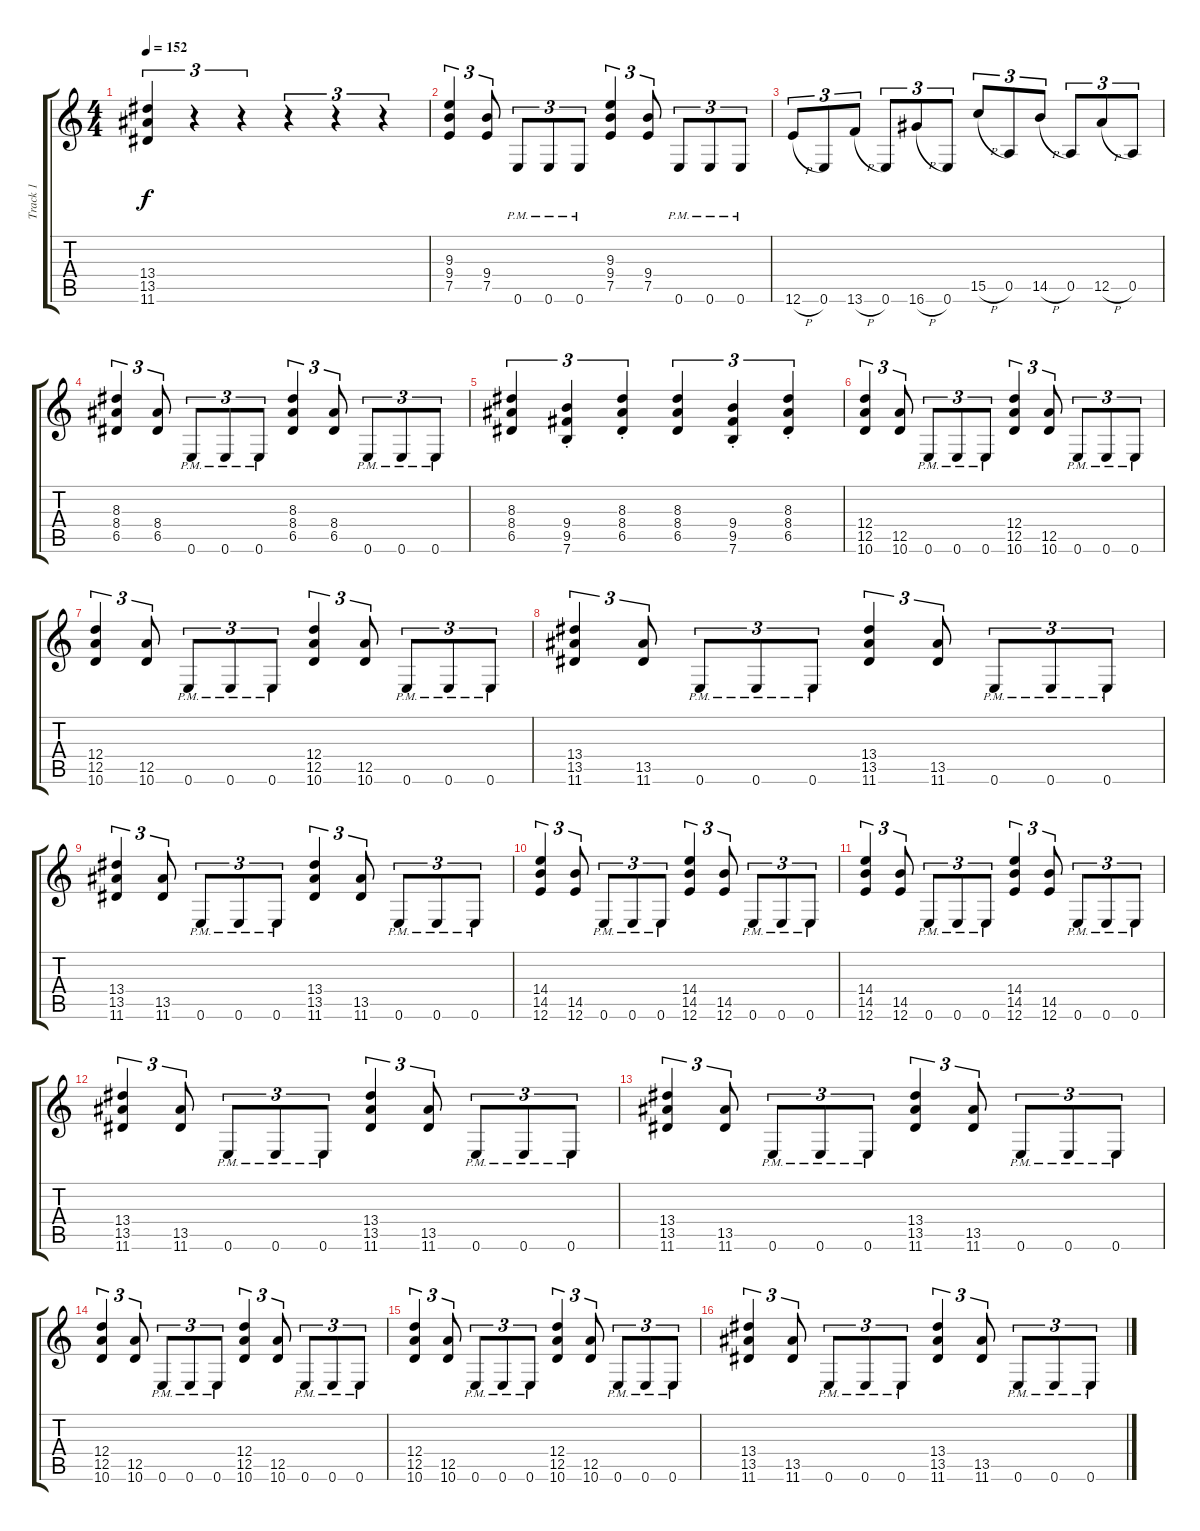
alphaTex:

\track ("Track 1" "Track 1") {instrument electricguitarjazz}
\staff {score tabs}
\tuning (D4 B3 G3 D3 A2 E2) {hide}
\ts (4 4)
\tempo 152
\clef g2
\ks c
(13.4 13.5 11.6).4{tu (3 2) dy f} r.4{tu (3 2)} r.4{tu (3 2)} r.4{tu (3 2)} r.4{tu (3 2)} r.4{tu (3 2)} |
(9.3 9.4 7.5).4{tu (3 2)} (9.4 7.5).8{tu (3 2)} 0.6{pm}.8{tu (3 2)} 0.6{pm}.8{tu (3 2)} 0.6{pm}.8{tu (3 2)} (9.3 9.4 7.5).4{tu (3 2)} (9.4 7.5).8{tu (3 2)} 0.6{pm}.8{tu (3 2)} 0.6{pm}.8{tu (3 2)} 0.6{pm}.8{tu (3 2)} |
12.6{h}.8{tu (3 2)} 0.6.8{tu (3 2)} 13.6{h}.8{tu (3 2)} 0.6.8{tu (3 2)} 16.6{h}.8{tu (3 2)} 0.6.8{tu (3 2)} 15.5{h}.8{tu (3 2)} 0.5.8{tu (3 2)} 14.5{h}.8{tu (3 2)} 0.5.8{tu (3 2)} 12.5{h}.8{tu (3 2)} 0.5.8{tu (3 2)} |
(8.3 8.4 6.5).4{tu (3 2)} (8.4 6.5).8{tu (3 2)} 0.6{pm}.8{tu (3 2)} 0.6{pm}.8{tu (3 2)} 0.6{pm}.8{tu (3 2)} (8.3 8.4 6.5).4{tu (3 2)} (8.4 6.5).8{tu (3 2)} 0.6{pm}.8{tu (3 2)} 0.6{pm}.8{tu (3 2)} 0.6{pm}.8{tu (3 2)} |
(8.3 8.4 6.5).4{tu (3 2)} (9.4{st} 9.5{st} 7.6{st}).4{tu (3 2)} (8.3{st} 8.4{st} 6.5{st}).4{tu (3 2)} (8.3 8.4 6.5).4{tu (3 2)} (9.4{st} 9.5{st} 7.6{st}).4{tu (3 2)} (8.3{st} 8.4{st} 6.5{st}).4{tu (3 2)} |
(12.4 12.5 10.6).4{tu (3 2)} (12.5 10.6).8{tu (3 2)} 0.6{pm}.8{tu (3 2)} 0.6{pm}.8{tu (3 2)} 0.6{pm}.8{tu (3 2)} (12.4 12.5 10.6).4{tu (3 2)} (12.5 10.6).8{tu (3 2)} 0.6{pm}.8{tu (3 2)} 0.6{pm}.8{tu (3 2)} 0.6{pm}.8{tu (3 2)} |
(12.4 12.5 10.6).4{tu (3 2)} (12.5 10.6).8{tu (3 2)} 0.6{pm}.8{tu (3 2)} 0.6{pm}.8{tu (3 2)} 0.6{pm}.8{tu (3 2)} (12.4 12.5 10.6).4{tu (3 2)} (12.5 10.6).8{tu (3 2)} 0.6{pm}.8{tu (3 2)} 0.6{pm}.8{tu (3 2)} 0.6{pm}.8{tu (3 2)} |
(13.4 13.5 11.6).4{tu (3 2)} (13.5 11.6).8{tu (3 2)} 0.6{pm}.8{tu (3 2)} 0.6{pm}.8{tu (3 2)} 0.6{pm}.8{tu (3 2)} (13.4 13.5 11.6).4{tu (3 2)} (13.5 11.6).8{tu (3 2)} 0.6{pm}.8{tu (3 2)} 0.6{pm}.8{tu (3 2)} 0.6{pm}.8{tu (3 2)} |
(13.4 13.5 11.6).4{tu (3 2)} (13.5 11.6).8{tu (3 2)} 0.6{pm}.8{tu (3 2)} 0.6{pm}.8{tu (3 2)} 0.6{pm}.8{tu (3 2)} (13.4 13.5 11.6).4{tu (3 2)} (13.5 11.6).8{tu (3 2)} 0.6{pm}.8{tu (3 2)} 0.6{pm}.8{tu (3 2)} 0.6{pm}.8{tu (3 2)} |
(14.4 14.5 12.6).4{tu (3 2)} (14.5 12.6).8{tu (3 2)} 0.6{pm}.8{tu (3 2)} 0.6{pm}.8{tu (3 2)} 0.6{pm}.8{tu (3 2)} (14.4 14.5 12.6).4{tu (3 2)} (14.5 12.6).8{tu (3 2)} 0.6{pm}.8{tu (3 2)} 0.6{pm}.8{tu (3 2)} 0.6{pm}.8{tu (3 2)} |
(14.4 14.5 12.6).4{tu (3 2)} (14.5 12.6).8{tu (3 2)} 0.6{pm}.8{tu (3 2)} 0.6{pm}.8{tu (3 2)} 0.6{pm}.8{tu (3 2)} (14.4 14.5 12.6).4{tu (3 2)} (14.5 12.6).8{tu (3 2)} 0.6{pm}.8{tu (3 2)} 0.6{pm}.8{tu (3 2)} 0.6{pm}.8{tu (3 2)} |
(13.4 13.5 11.6).4{tu (3 2)} (13.5 11.6).8{tu (3 2)} 0.6{pm}.8{tu (3 2)} 0.6{pm}.8{tu (3 2)} 0.6{pm}.8{tu (3 2)} (13.4 13.5 11.6).4{tu (3 2)} (13.5 11.6).8{tu (3 2)} 0.6{pm}.8{tu (3 2)} 0.6{pm}.8{tu (3 2)} 0.6{pm}.8{tu (3 2)} |
(13.4 13.5 11.6).4{tu (3 2)} (13.5 11.6).8{tu (3 2)} 0.6{pm}.8{tu (3 2)} 0.6{pm}.8{tu (3 2)} 0.6{pm}.8{tu (3 2)} (13.4 13.5 11.6).4{tu (3 2)} (13.5 11.6).8{tu (3 2)} 0.6{pm}.8{tu (3 2)} 0.6{pm}.8{tu (3 2)} 0.6{pm}.8{tu (3 2)} |
(12.4 12.5 10.6).4{tu (3 2)} (12.5 10.6).8{tu (3 2)} 0.6{pm}.8{tu (3 2)} 0.6{pm}.8{tu (3 2)} 0.6{pm}.8{tu (3 2)} (12.4 12.5 10.6).4{tu (3 2)} (12.5 10.6).8{tu (3 2)} 0.6{pm}.8{tu (3 2)} 0.6{pm}.8{tu (3 2)} 0.6{pm}.8{tu (3 2)} |
(12.4 12.5 10.6).4{tu (3 2)} (12.5 10.6).8{tu (3 2)} 0.6{pm}.8{tu (3 2)} 0.6{pm}.8{tu (3 2)} 0.6{pm}.8{tu (3 2)} (12.4 12.5 10.6).4{tu (3 2)} (12.5 10.6).8{tu (3 2)} 0.6{pm}.8{tu (3 2)} 0.6{pm}.8{tu (3 2)} 0.6{pm}.8{tu (3 2)} |
(13.4 13.5 11.6).4{tu (3 2)} (13.5 11.6).8{tu (3 2)} 0.6{pm}.8{tu (3 2)} 0.6{pm}.8{tu (3 2)} 0.6{pm}.8{tu (3 2)} (13.4 13.5 11.6).4{tu (3 2)} (13.5 11.6).8{tu (3 2)} 0.6{pm}.8{tu (3 2)} 0.6{pm}.8{tu (3 2)} 0.6{pm}.8{tu (3 2)}
